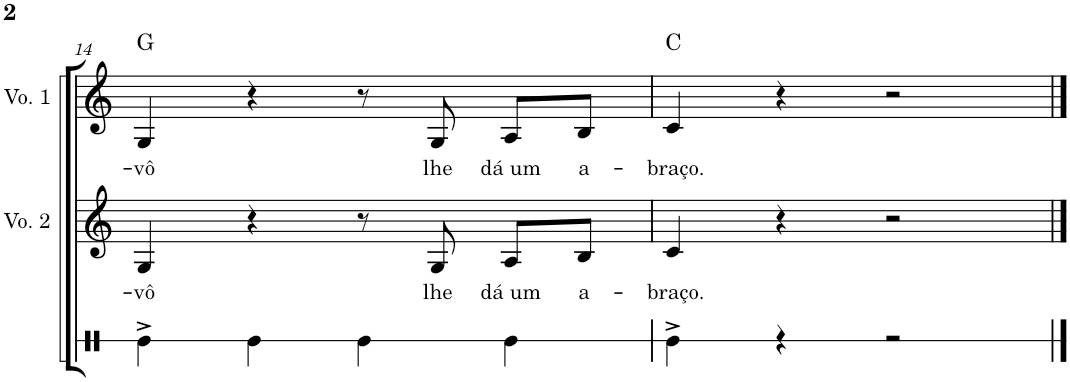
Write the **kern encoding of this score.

**kern	**kern	**text	**kern	**text	**harte
*part3	*part2	*part2	*part1	*part1	*part1
*staff3	*staff2	*staff2	*staff1	*staff1	*
*I"Voz 3	*I"Voz 2	*	*I"Voz 1	*	*
*	*I'Vo. 2	*	*I'Vo. 1	*	*
!!LO:PB:g=z
*clefX	*clefG2	*	*clefG2	*	*
*k[]	*k[]	*	*k[]	*	*
*M4/4	*M4/4	*	*M4/4	*	*
=14	=14	=14	=14	=14	=14
!	!	!LO:LY:b	!	!LO:LY:b	!
4Re^\	4G/	-vô	4G/	-vô	G:maj
4Re\	4r	.	4r	.	.
4Re\	8r	.	8r	.	.
!	!	!LO:LY:b	!	!LO:LY:b	!
.	8G/	lhe	8G/	lhe	.
!	!	!LO:LY:b	!	!LO:LY:b	!
4Re\	8A/L	dá um	8A/L	dá um	.
!	!	!LO:LY:b	!	!LO:LY:b	!
.	8B/J	a-	8B/J	a-	.
=15	=15	=15	=15	=15	=15
!	!	!LO:LY:b	!	!LO:LY:b	!
4Re^\	4c/	-braço.	4c/	-braço.	C:maj
4r	4r	.	4r	.	.
2r	2r	.	2r	.	.
==	==	==	==	==	==
*-	*-	*-	*-	*-	*-
